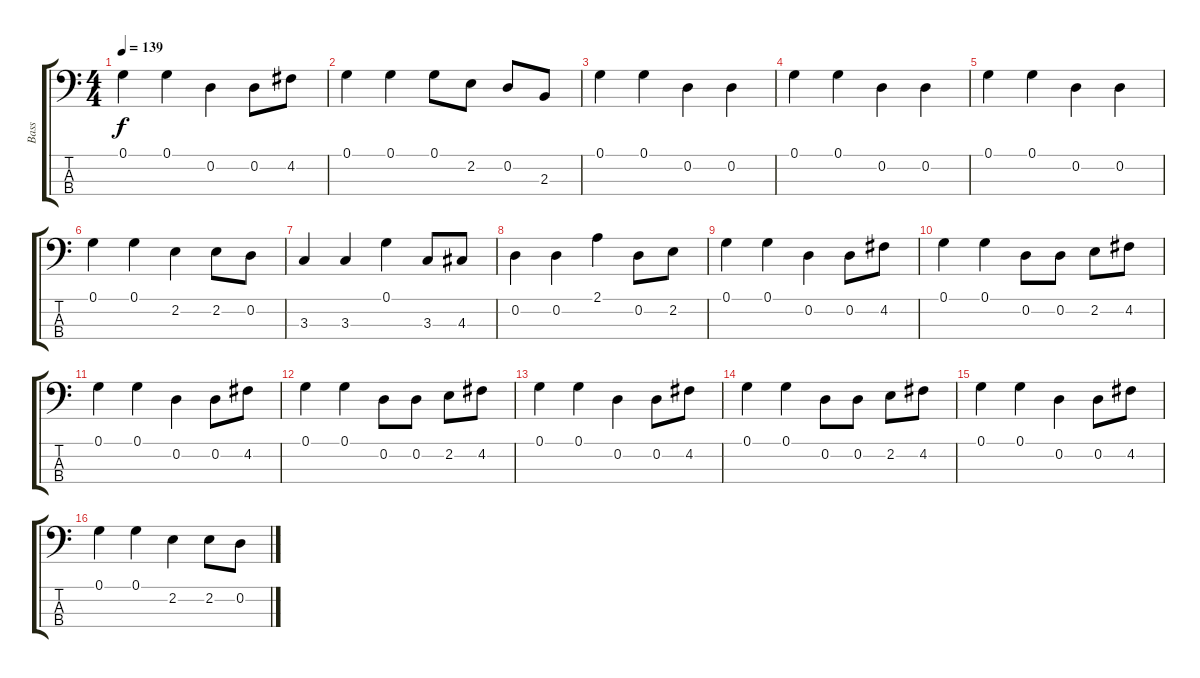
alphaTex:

\track ("Bass" "Bass") {instrument electricbassfinger}
\staff {score tabs}
\tuning (G2 D2 A1 E1) {hide}
\ts (4 4)
\tempo 139
\clef f4
\ks c
0.1.4{dy f} 0.1.4 0.2.4 0.2.8 4.2.8 |
0.1.4 0.1.4 0.1.8 2.2.8 0.2.8 2.3.8 |
0.1.4 0.1.4 0.2.4 0.2.4 |
0.1.4 0.1.4 0.2.4 0.2.4 |
0.1.4 0.1.4 0.2.4 0.2.4 |
0.1.4 0.1.4 2.2.4 2.2.8 0.2.8 |
3.3.4 3.3.4 0.1.4 3.3.8 4.3.8 |
0.2.4 0.2.4 2.1.4 0.2.8 2.2.8 |
0.1.4 0.1.4 0.2.4 0.2.8 4.2.8 |
0.1.4 0.1.4 0.2.8 0.2.8 2.2.8 4.2.8 |
0.1.4 0.1.4 0.2.4 0.2.8 4.2.8 |
0.1.4 0.1.4 0.2.8 0.2.8 2.2.8 4.2.8 |
0.1.4 0.1.4 0.2.4 0.2.8 4.2.8 |
0.1.4 0.1.4 0.2.8 0.2.8 2.2.8 4.2.8 |
0.1.4 0.1.4 0.2.4 0.2.8 4.2.8 |
0.1.4 0.1.4 2.2.4 2.2.8 0.2.8
